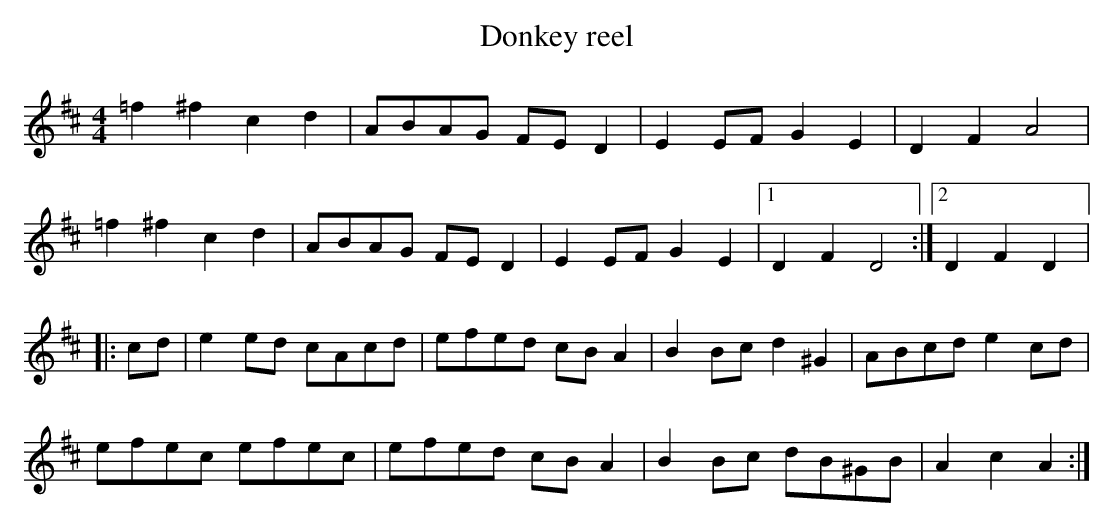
X:1
T:Donkey reel
L:1/8
M:4/4
K:D
=f2^f2 c2d2|ABAG FED2|E2EF G2E2|D2F2 A4|
=f2^f2 c2d2|ABAG FED2|E2EF G2E2 |1 D2F2 D4:|2 D2F2 D2 |:
cd|e2ed cAcd|efed cBA2|B2Bc d2^G2|ABcd e2cd|
efec efec|efed cBA2|B2Bc dB^GB|A2c2 A2:|
